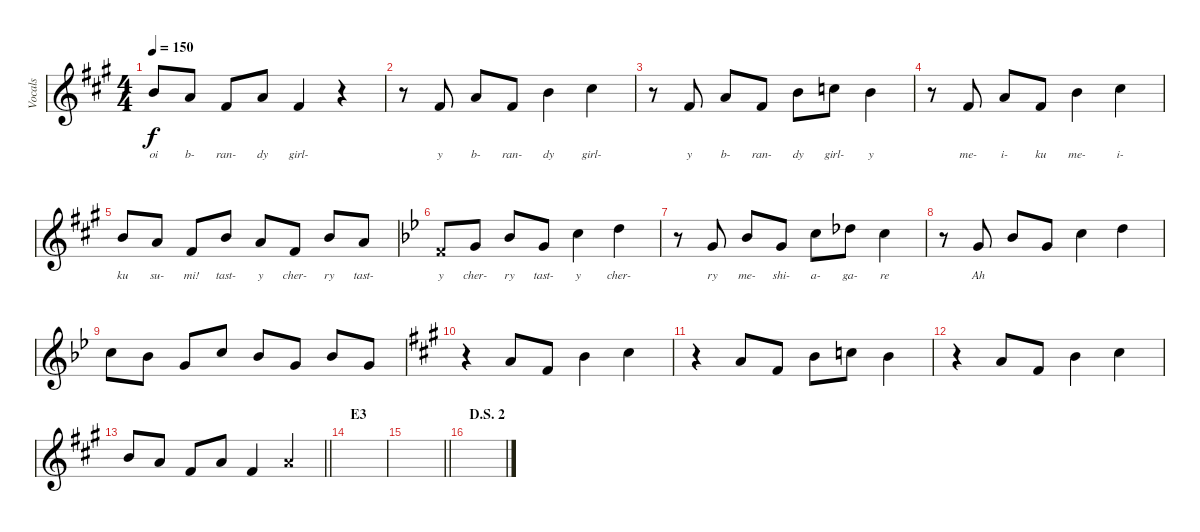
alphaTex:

\track ("Vocals" "Vocals") {instrument cello}
\staff {score}
\tuning (E4 B3 G3 D3 A2 E2) {hide}
\ts (4 4)
\tempo 150
\clef g2
\ks a
7.1.8{lyrics (0 "oi") lyrics (1 "") lyrics (2 "") lyrics (3 "") lyrics (4 "") dy f} 5.1.8{lyrics (0 "b-") lyrics (1 "") lyrics (2 "") lyrics (3 "") lyrics (4 "")} 2.1.8{lyrics (0 "ran-") lyrics (1 "") lyrics (2 "") lyrics (3 "") lyrics (4 "")} 5.1.8{lyrics (0 "dy") lyrics (1 "") lyrics (2 "") lyrics (3 "") lyrics (4 "")} 2.1.4{lyrics (0 "girl-") lyrics (1 "") lyrics (2 "") lyrics (3 "") lyrics (4 "")} r.4 |
r.8 2.1.8{lyrics (0 "y") lyrics (1 "") lyrics (2 "") lyrics (3 "") lyrics (4 "")} 5.1.8{lyrics (0 "b-") lyrics (1 "") lyrics (2 "") lyrics (3 "") lyrics (4 "")} 2.1.8{lyrics (0 "ran-") lyrics (1 "") lyrics (2 "") lyrics (3 "") lyrics (4 "")} 7.1.4{lyrics (0 "dy") lyrics (1 "") lyrics (2 "") lyrics (3 "") lyrics (4 "")} 9.1.4{lyrics (0 "girl-") lyrics (1 "") lyrics (2 "") lyrics (3 "") lyrics (4 "")} |
r.8 2.1.8{lyrics (0 "y") lyrics (1 "") lyrics (2 "") lyrics (3 "") lyrics (4 "")} 5.1.8{lyrics (0 "b-") lyrics (1 "") lyrics (2 "") lyrics (3 "") lyrics (4 "")} 2.1.8{lyrics (0 "ran-") lyrics (1 "") lyrics (2 "") lyrics (3 "") lyrics (4 "")} 7.1.8{lyrics (0 "dy") lyrics (1 "") lyrics (2 "") lyrics (3 "") lyrics (4 "")} 8.1.8{lyrics (0 "girl-") lyrics (1 "") lyrics (2 "") lyrics (3 "") lyrics (4 "")} 7.1.4{lyrics (0 "y") lyrics (1 "") lyrics (2 "") lyrics (3 "") lyrics (4 "")} |
r.8 2.1.8{lyrics (0 "me-") lyrics (1 "") lyrics (2 "") lyrics (3 "") lyrics (4 "")} 5.1.8{lyrics (0 "i-") lyrics (1 "") lyrics (2 "") lyrics (3 "") lyrics (4 "")} 2.1.8{lyrics (0 "ku") lyrics (1 "") lyrics (2 "") lyrics (3 "") lyrics (4 "")} 7.1.4{lyrics (0 "me-") lyrics (1 "") lyrics (2 "") lyrics (3 "") lyrics (4 "")} 9.1.4{lyrics (0 "i-") lyrics (1 "") lyrics (2 "") lyrics (3 "") lyrics (4 "")} |
7.1.8{lyrics (0 "ku") lyrics (1 "") lyrics (2 "") lyrics (3 "") lyrics (4 "")} 5.1.8{lyrics (0 "su-") lyrics (1 "") lyrics (2 "") lyrics (3 "") lyrics (4 "")} 2.1.8{lyrics (0 "mi!") lyrics (1 "") lyrics (2 "") lyrics (3 "") lyrics (4 "")} 7.1.8{lyrics (0 "tast-") lyrics (1 "") lyrics (2 "") lyrics (3 "") lyrics (4 "")} 5.1.8{lyrics (0 "y") lyrics (1 "") lyrics (2 "") lyrics (3 "") lyrics (4 "")} 2.1.8{lyrics (0 "cher-") lyrics (1 "") lyrics (2 "") lyrics (3 "") lyrics (4 "")} 7.1.8{lyrics (0 "ry") lyrics (1 "") lyrics (2 "") lyrics (3 "") lyrics (4 "")} 5.1.8{lyrics (0 "tast-") lyrics (1 "") lyrics (2 "") lyrics (3 "") lyrics (4 "")} |
\ks bb
1.1{x}.8{lyrics (0 "y") lyrics (1 "") lyrics (2 "") lyrics (3 "") lyrics (4 "")} 3.1.8{lyrics (0 "cher-") lyrics (1 "") lyrics (2 "") lyrics (3 "") lyrics (4 "")} 6.1.8{lyrics (0 "ry") lyrics (1 "") lyrics (2 "") lyrics (3 "") lyrics (4 "")} 3.1.8{lyrics (0 "tast-") lyrics (1 "") lyrics (2 "") lyrics (3 "") lyrics (4 "")} 8.1.4{lyrics (0 "y") lyrics (1 "") lyrics (2 "") lyrics (3 "") lyrics (4 "")} 10.1.4{lyrics (0 "cher-") lyrics (1 "") lyrics (2 "") lyrics (3 "") lyrics (4 "")} |
r.8 3.1.8{lyrics (0 "ry") lyrics (1 "") lyrics (2 "") lyrics (3 "") lyrics (4 "")} 6.1.8{lyrics (0 "me-") lyrics (1 "") lyrics (2 "") lyrics (3 "") lyrics (4 "")} 3.1.8{lyrics (0 "shi-") lyrics (1 "") lyrics (2 "") lyrics (3 "") lyrics (4 "")} 8.1.8{lyrics (0 "a-") lyrics (1 "") lyrics (2 "") lyrics (3 "") lyrics (4 "")} 9.1.8{lyrics (0 "ga-") lyrics (1 "") lyrics (2 "") lyrics (3 "") lyrics (4 "")} 8.1.4{lyrics (0 "re") lyrics (1 "") lyrics (2 "") lyrics (3 "") lyrics (4 "")} |
r.8 3.1.8{lyrics (0 "Ah") lyrics (1 "") lyrics (2 "") lyrics (3 "") lyrics (4 "")} 6.1.8 3.1.8 8.1.4 10.1.4 |
8.1.8 6.1.8 3.1.8 8.1.8 6.1.8 3.1.8 6.1.8 3.1.8 |
\ks a
r.4 5.1.8 2.1.8 7.1.4 9.1.4 |
r.4 5.1.8 2.1.8 7.1.8 8.1.8 7.1.4 |
r.4 5.1.8 2.1.8 7.1.4 9.1.4 |
\barLineRight lightlight
7.1.8 5.1.8 2.1.8 5.1.8 2.1.4 5.1{x}.4 |
\section ("" "E3")
|
\barLineRight lightlight
|
\section ("" "D.S. 2")
